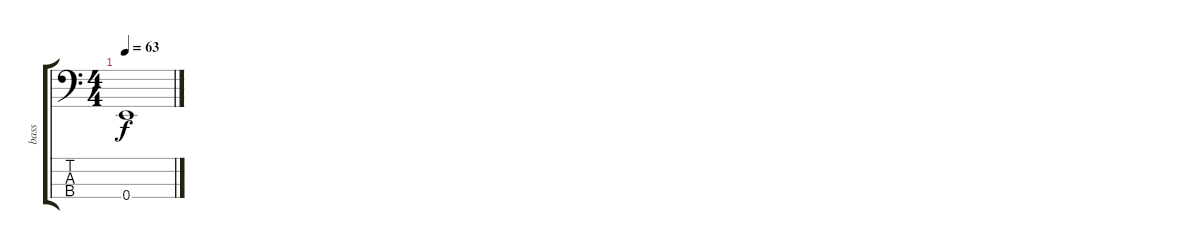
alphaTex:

\track ("bass" "bass") {instrument electricbassfinger}
\staff {score tabs}
\tuning (G2 D2 A1 E1) {hide}
\ts (4 4)
\tempo 63
\clef f4
\ks c
0.4{t}.1{dy f}
